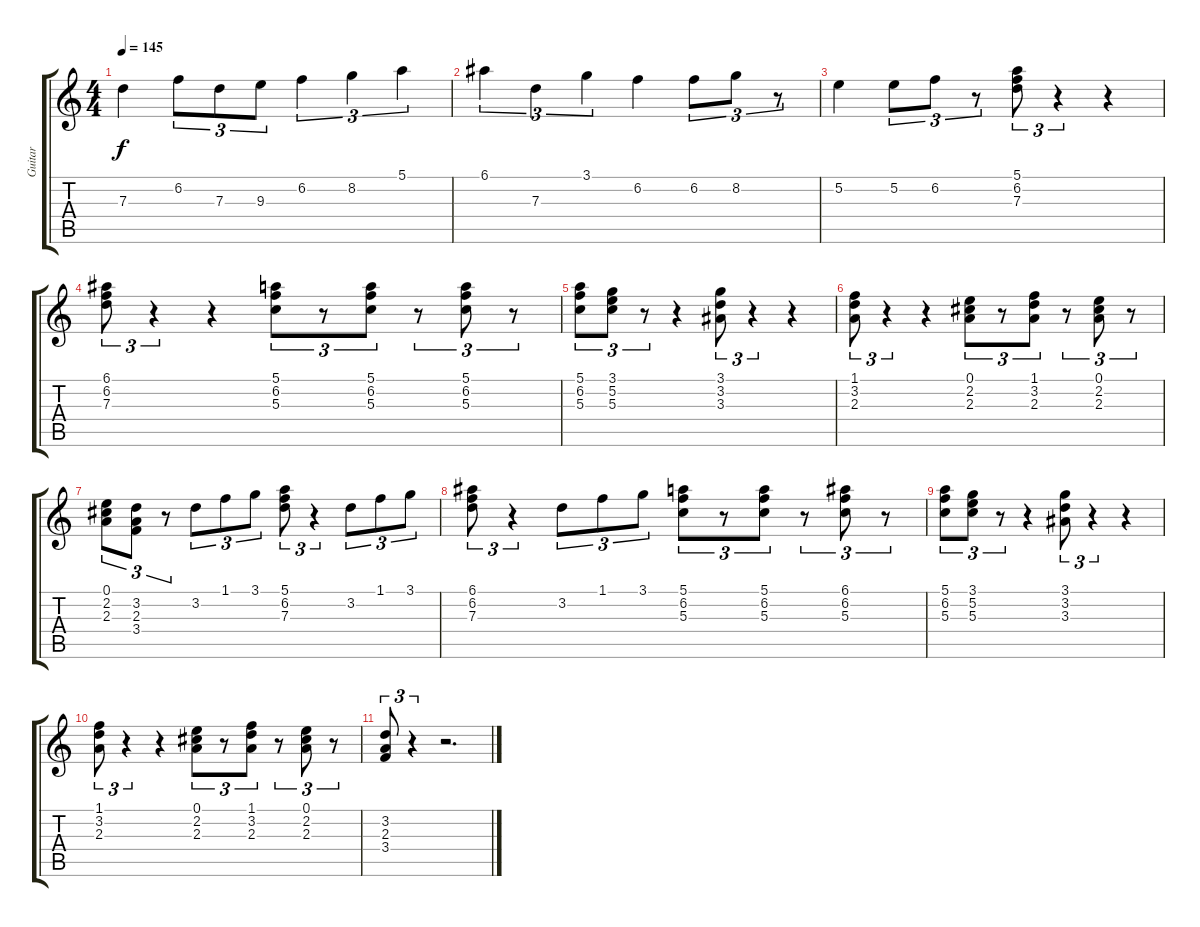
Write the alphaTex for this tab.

\track ("Guitar" "Guitar") {instrument acousticguitarnylon}
\staff {score tabs}
\tuning (E4 B3 G3 D3 A2 E2) {hide}
\ts (4 4)
\tempo 145
\clef g2
\ks c
7.3.4{dy f} 6.2{t}.8{tu (3 2)} 7.3.8{tu (3 2)} 9.3.8{tu (3 2)} 6.2.4{tu (3 2)} 8.2.4{tu (3 2)} 5.1.4{tu (3 2)} |
6.1.4{tu (3 2)} 7.3.4{tu (3 2)} 3.1.4{tu (3 2)} 6.2.4 6.2.8{tu (3 2)} 8.2.8{tu (3 2)} r.8{tu (3 2)} |
5.2.4 5.2.8{tu (3 2)} 6.2.8{tu (3 2)} r.8{tu (3 2)} (5.1 6.2 7.3).8{tu (3 2)} r.4{tu (3 2)} r.4 |
(6.1 6.2 7.3).8{tu (3 2)} r.4{tu (3 2)} r.4 (5.1 6.2 5.3).8{tu (3 2)} r.8{tu (3 2)} (5.1 6.2 5.3).8{tu (3 2)} r.8{tu (3 2)} (5.1 6.2 5.3).8{tu (3 2)} r.8{tu (3 2)} |
(5.1 6.2 5.3).8{tu (3 2)} (3.1 5.2 5.3).8{tu (3 2)} r.8{tu (3 2)} r.4 (3.1 3.2 3.3).8{tu (3 2)} r.4{tu (3 2)} r.4 |
(1.1 3.2 2.3).8{tu (3 2)} r.4{tu (3 2)} r.4 (0.1 2.2 2.3).8{tu (3 2)} r.8{tu (3 2)} (1.1 3.2 2.3).8{tu (3 2)} r.8{tu (3 2)} (0.1 2.2 2.3).8{tu (3 2)} r.8{tu (3 2)} |
(0.1 2.2 2.3).8{tu (3 2)} (3.2 2.3 3.4).8{tu (3 2)} r.8{tu (3 2)} 3.2.8{tu (3 2)} 1.1.8{tu (3 2)} 3.1.8{tu (3 2)} (5.1 6.2 7.3).8{tu (3 2)} r.4{tu (3 2)} 3.2.8{tu (3 2)} 1.1.8{tu (3 2)} 3.1.8{tu (3 2)} |
(6.1 6.2 7.3).8{tu (3 2)} r.4{tu (3 2)} 3.2.8{tu (3 2)} 1.1.8{tu (3 2)} 3.1.8{tu (3 2)} (5.1 6.2 5.3).8{tu (3 2)} r.8{tu (3 2)} (5.1 6.2 5.3).8{tu (3 2)} r.8{tu (3 2)} (6.1 6.2 5.3).8{tu (3 2)} r.8{tu (3 2)} |
(5.1 6.2 5.3).8{tu (3 2)} (3.1 5.2 5.3).8{tu (3 2)} r.8{tu (3 2)} r.4 (3.1 3.2 3.3).8{tu (3 2)} r.4{tu (3 2)} r.4 |
(1.1 3.2 2.3).8{tu (3 2)} r.4{tu (3 2)} r.4 (0.1 2.2 2.3).8{tu (3 2)} r.8{tu (3 2)} (1.1 3.2 2.3).8{tu (3 2)} r.8{tu (3 2)} (0.1 2.2 2.3).8{tu (3 2)} r.8{tu (3 2)} |
(3.2 2.3 3.4).8{tu (3 2)} r.4{tu (3 2)} r.2{d}
